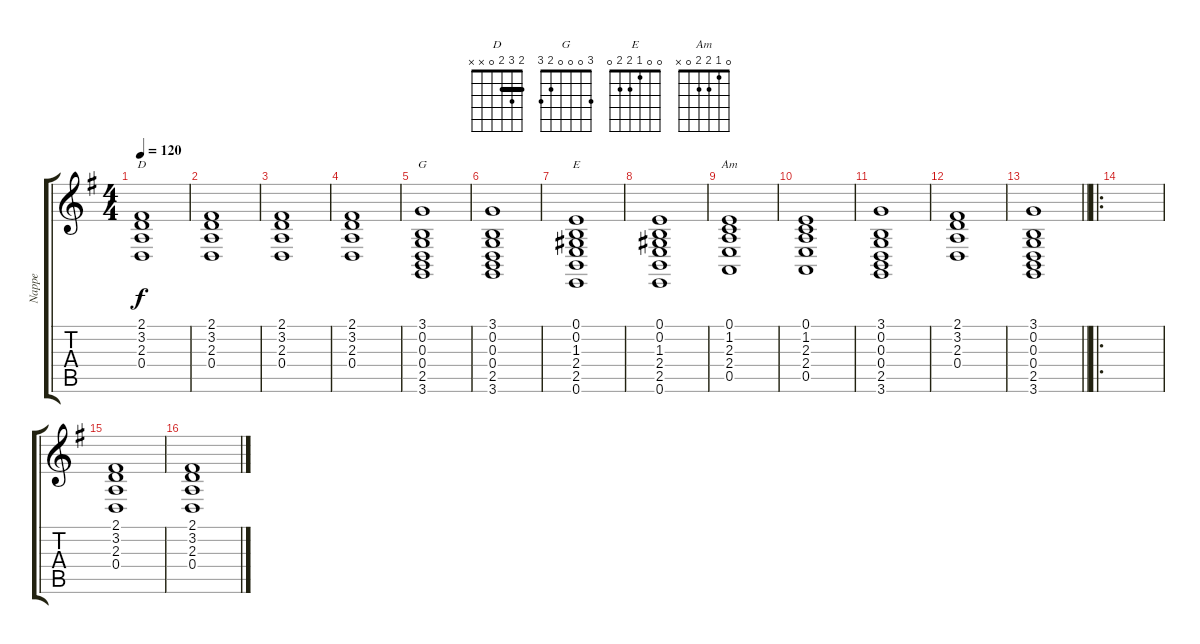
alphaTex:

\track ("Nappe" "Nappe") {mute instrument synthvoice}
\staff {score tabs}
\tuning (E4 B3 G3 D3 A2 E2) {hide}
\chord ("D" 2 3 2 0 x x) {barre 2}
\chord ("G" 3 0 0 0 2 3)
\chord ("E" 0 0 1 2 2 0)
\chord ("Am" 0 1 2 2 0 x)
\ts (4 4)
\tempo 120
\clef g2
\ks g
(2.1 3.2 2.3 0.4).1{ch "D" dy f} |
(2.1 3.2 2.3 0.4).1 |
(2.1 3.2 2.3 0.4).1 |
(2.1 3.2 2.3 0.4).1 |
(3.1 0.2 0.3 0.4 2.5 3.6).1{ch "G"} |
(3.1 0.2 0.3 0.4 2.5 3.6).1 |
(0.1 0.2 1.3 2.4 2.5 0.6).1{ch "E"} |
(0.1 0.2 1.3 2.4 2.5 0.6).1 |
(0.1 1.2 2.3 2.4 0.5).1{ch "Am"} |
(0.1 1.2 2.3 2.4 0.5).1 |
(3.1 0.2 0.3 0.4 2.5 3.6).1 |
(2.1 3.2 2.3 0.4).1 |
\barLineRight lightlight
(3.1 0.2 0.3 0.4 2.5 3.6).1 |
\ro
|
(2.1 3.2 2.3 0.4).1 |
(2.1 3.2 2.3 0.4).1
